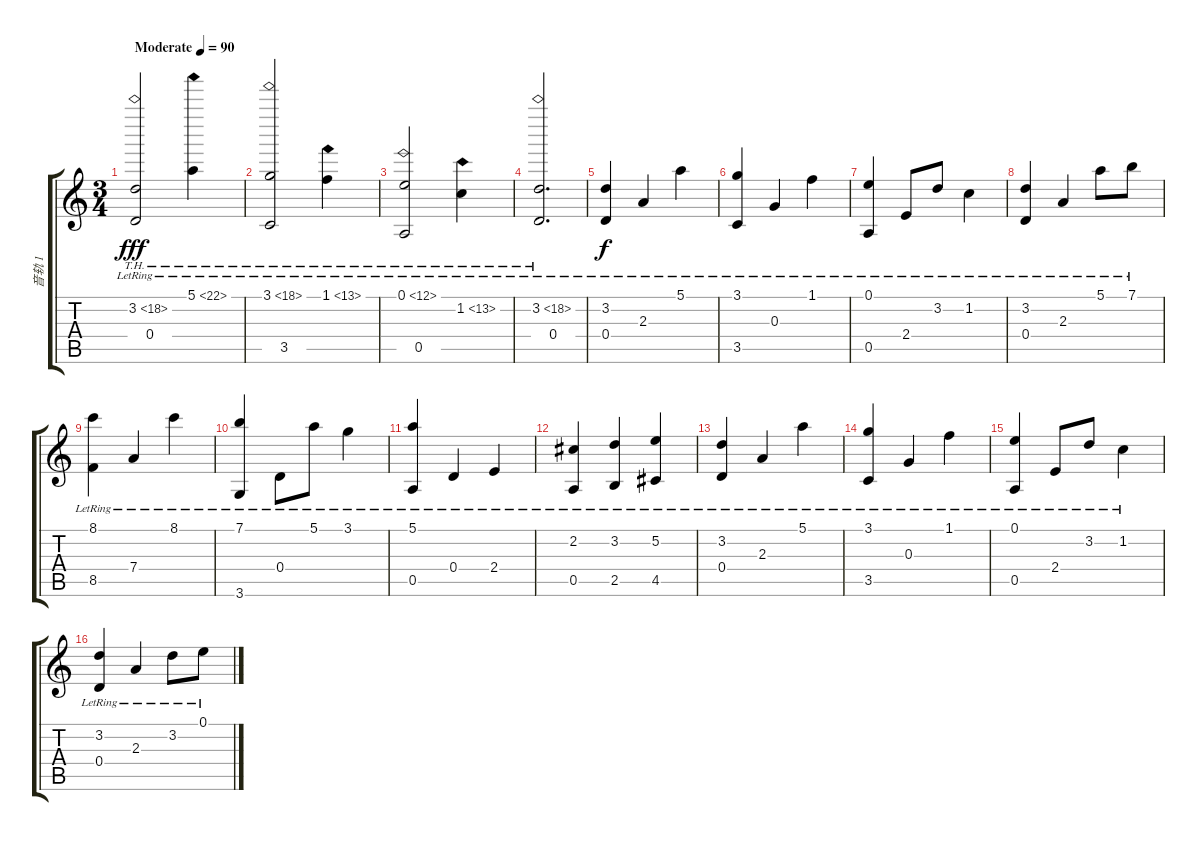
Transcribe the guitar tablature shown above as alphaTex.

\track ("音轨 1" "音轨 1") {instrument acousticguitarsteel}
\staff {score tabs}
\tuning (E4 B3 G3 D3 A2 E2) {hide}
\ts (3 4)
\tempo (90 "Moderate")
\clef g2
\ks c
(3.2{th 15 lr} 0.4{lr}).2{dy fff instrument acousticguitarsteel} 5.1{th 17 lr}.4 |
(3.1{th 15 lr} 3.5{lr}).2 1.1{th 12 lr}.4 |
(0.1{th 12 lr} 0.5{lr}).2 1.2{th 12 lr}.4 |
(3.2{th 15 lr} 0.4{lr}).2{d} |
(3.2{lr} 0.4{lr}).4{dy f} 2.3{lr}.4 5.1{lr}.4 |
(3.1{lr} 3.5{lr}).4 0.3{lr}.4 1.1{lr}.4 |
(0.1{lr} 0.5{lr}).4 2.4{lr}.8 3.2{lr}.8 1.2{lr}.4 |
(3.2{lr} 0.4{lr}).4 2.3{lr}.4 5.1{lr}.8 7.1{lr}.8 |
(8.1{lr} 8.5{lr}).4 7.4{lr}.4 8.1{lr}.4 |
(7.1{lr} 3.6{lr}).4 0.4{lr}.8 5.1{lr}.8 3.1{lr}.4 |
(5.1{lr} 0.5{lr}).4 0.4{lr}.4 2.4{lr}.4 |
(2.2{lr} 0.5{lr}).4 (3.2{lr} 2.5{lr}).4 (5.2{lr} 4.5{lr}).4 |
(3.2{lr} 0.4{lr}).4 2.3{lr}.4 5.1{lr}.4 |
(3.1{lr} 3.5{lr}).4 0.3{lr}.4 1.1{lr}.4 |
(0.1{lr} 0.5{lr}).4 2.4{lr}.8 3.2{lr}.8 1.2{lr}.4 |
(3.2{lr} 0.4{lr}).4 2.3{lr}.4 3.2{lr}.8 0.1{lr}.8
